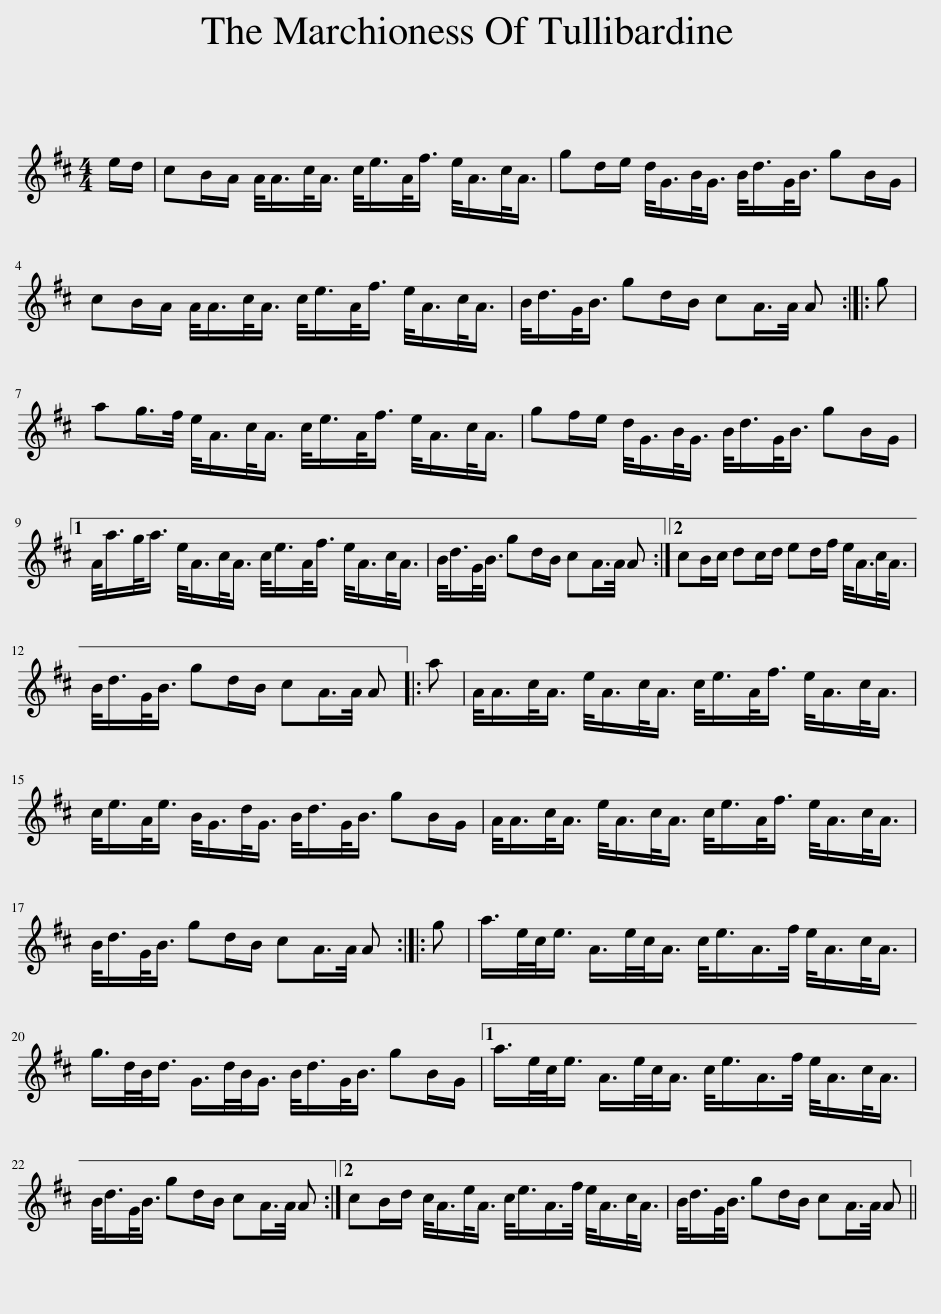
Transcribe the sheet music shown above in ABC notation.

X:1
L:1/8
M:4/4
I:linebreak $
K:D
V:1 treble
V:1
 e/d/ | cB/A/ A/<A/c/<A/ c/<e/A/<f/ e/<A/c/<A/ | gd/e/ d/<G/B/<G/ B/<d/G/<B/ gB/G/ |$ cB/A/ A/<A/c/<A/ c/<e/A/<f/ e/<A/c/<A/ | B/<d/G/<B/ gd/B/ cA/>A/ A :: %5
 g |$ ag/>f/ e/<A/c/<A/ c/<e/A/<f/ e/<A/c/<A/ | gf/e/ d/<G/B/<G/ B/<d/G/<B/ gB/G/ |1$ A/<a/g/<a/ e/<A/c/<A/ c/<e/A/<f/ e/<A/c/<A/ | B/<d/G/<B/ gd/B/ cA/>A/ A :|2 %10
 cB/c/ dc/d/ ed/f/ e/<A/c/<A/ |$ B/<d/G/<B/ gd/B/ cA/>A/ A |: a | A/<A/c/<A/ e/<A/c/<A/ c/<e/A/<f/ e/<A/c/<A/ |$ c/<e/A/<e/ B/<G/d/<G/ B/<d/G/<B/ gB/G/ | %15
 A/<A/c/<A/ e/<A/c/<A/ c/<e/A/<f/ e/<A/c/<A/ |$ B/<d/G/<B/ gd/B/ cA/>A/ A :: g | a/>e/c/<e/ A/>e/c/<A/ c/<e/A/>f/ e/<A/c/<A/ |$ g/>d/B/<d/ G/>d/B/<G/ B/<d/G/<B/ gB/G/ |1 %20
 a/>e/c/<e/ A/>e/c/<A/ c/<e/A/>f/ e/<A/c/<A/ |$ B/<d/G/<B/ gd/B/ cA/>A/ A :|2 cB/d/ c/<A/e/<A/ c/<e/A/>f/ e/<A/c/<A/ | B/<d/G/<B/ gd/B/ cA/>A/ A || %24
